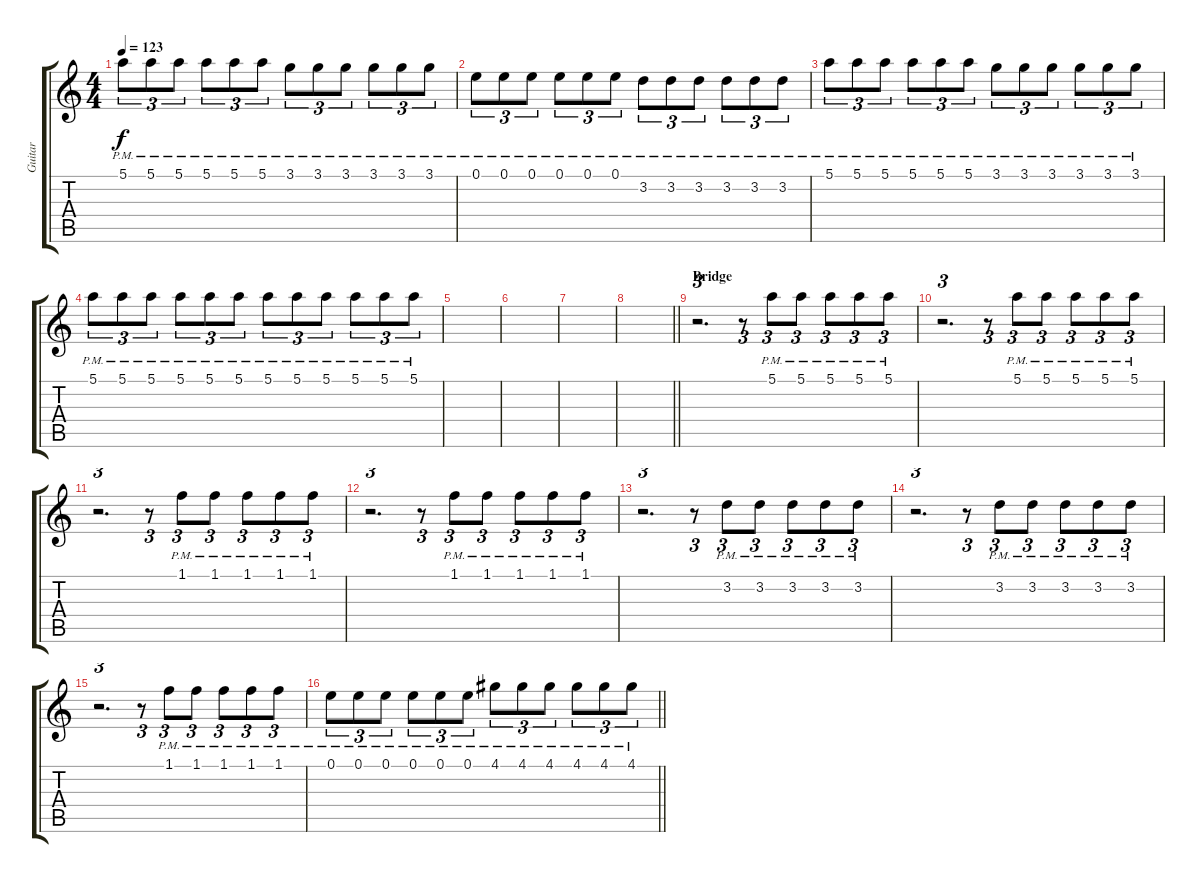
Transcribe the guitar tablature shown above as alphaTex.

\track ("Guitar" "Guitar") {instrument distortionguitar}
\staff {score tabs}
\tuning (E4 B3 G3 D3 A2 D2) {hide}
\ts (4 4)
\tempo 123
\clef g2
\ks c
5.1{pm}.8{tu (3 2) dy f} 5.1{pm}.8{tu (3 2)} 5.1{pm}.8{tu (3 2)} 5.1{pm}.8{tu (3 2)} 5.1{pm}.8{tu (3 2)} 5.1{pm}.8{tu (3 2)} 3.1{pm}.8{tu (3 2)} 3.1{pm}.8{tu (3 2)} 3.1{pm}.8{tu (3 2)} 3.1{pm}.8{tu (3 2)} 3.1{pm}.8{tu (3 2)} 3.1{pm}.8{tu (3 2)} |
0.1{pm}.8{tu (3 2)} 0.1{pm}.8{tu (3 2)} 0.1{pm}.8{tu (3 2)} 0.1{pm}.8{tu (3 2)} 0.1{pm}.8{tu (3 2)} 0.1{pm}.8{tu (3 2)} 3.2{pm}.8{tu (3 2)} 3.2{pm}.8{tu (3 2)} 3.2{pm}.8{tu (3 2)} 3.2{pm}.8{tu (3 2)} 3.2{pm}.8{tu (3 2)} 3.2{pm}.8{tu (3 2)} |
5.1{pm}.8{tu (3 2)} 5.1{pm}.8{tu (3 2)} 5.1{pm}.8{tu (3 2)} 5.1{pm}.8{tu (3 2)} 5.1{pm}.8{tu (3 2)} 5.1{pm}.8{tu (3 2)} 3.1{pm}.8{tu (3 2)} 3.1{pm}.8{tu (3 2)} 3.1{pm}.8{tu (3 2)} 3.1{pm}.8{tu (3 2)} 3.1{pm}.8{tu (3 2)} 3.1{pm}.8{tu (3 2)} |
5.1{pm}.8{tu (3 2)} 5.1{pm}.8{tu (3 2)} 5.1{pm}.8{tu (3 2)} 5.1{pm}.8{tu (3 2)} 5.1{pm}.8{tu (3 2)} 5.1{pm}.8{tu (3 2)} 5.1{pm}.8{tu (3 2)} 5.1{pm}.8{tu (3 2)} 5.1{pm}.8{tu (3 2)} 5.1{pm}.8{tu (3 2)} 5.1{pm}.8{tu (3 2)} 5.1{pm}.8{tu (3 2)} |
|
|
|
\barLineRight lightlight
|
\section ("" "Bridge")
r.2{d tu (3 2)} r.8{tu (3 2)} 5.1{pm}.8{tu (3 2)} 5.1{pm}.8{tu (3 2)} 5.1{pm}.8{tu (3 2)} 5.1{pm}.8{tu (3 2)} 5.1{pm}.8{tu (3 2)} |
r.2{d tu (3 2)} r.8{tu (3 2)} 5.1{pm}.8{tu (3 2)} 5.1{pm}.8{tu (3 2)} 5.1{pm}.8{tu (3 2)} 5.1{pm}.8{tu (3 2)} 5.1{pm}.8{tu (3 2)} |
r.2{d tu (3 2)} r.8{tu (3 2)} 1.1{pm}.8{tu (3 2)} 1.1{pm}.8{tu (3 2)} 1.1{pm}.8{tu (3 2)} 1.1{pm}.8{tu (3 2)} 1.1{pm}.8{tu (3 2)} |
r.2{d tu (3 2)} r.8{tu (3 2)} 1.1{pm}.8{tu (3 2)} 1.1{pm}.8{tu (3 2)} 1.1{pm}.8{tu (3 2)} 1.1{pm}.8{tu (3 2)} 1.1{pm}.8{tu (3 2)} |
r.2{d tu (3 2)} r.8{tu (3 2)} 3.2{pm}.8{tu (3 2)} 3.2{pm}.8{tu (3 2)} 3.2{pm}.8{tu (3 2)} 3.2{pm}.8{tu (3 2)} 3.2{pm}.8{tu (3 2)} |
r.2{d tu (3 2)} r.8{tu (3 2)} 3.2{pm}.8{tu (3 2)} 3.2{pm}.8{tu (3 2)} 3.2{pm}.8{tu (3 2)} 3.2{pm}.8{tu (3 2)} 3.2{pm}.8{tu (3 2)} |
r.2{d tu (3 2)} r.8{tu (3 2)} 1.1{pm}.8{tu (3 2)} 1.1{pm}.8{tu (3 2)} 1.1{pm}.8{tu (3 2)} 1.1{pm}.8{tu (3 2)} 1.1{pm}.8{tu (3 2)} |
\barLineRight lightlight
0.1{pm}.8{tu (3 2)} 0.1{pm}.8{tu (3 2)} 0.1{pm}.8{tu (3 2)} 0.1{pm}.8{tu (3 2)} 0.1{pm}.8{tu (3 2)} 0.1{pm}.8{tu (3 2)} 4.1{pm}.8{tu (3 2)} 4.1{pm}.8{tu (3 2)} 4.1{pm}.8{tu (3 2)} 4.1{pm}.8{tu (3 2)} 4.1{pm}.8{tu (3 2)} 4.1{pm}.8{tu (3 2)}
